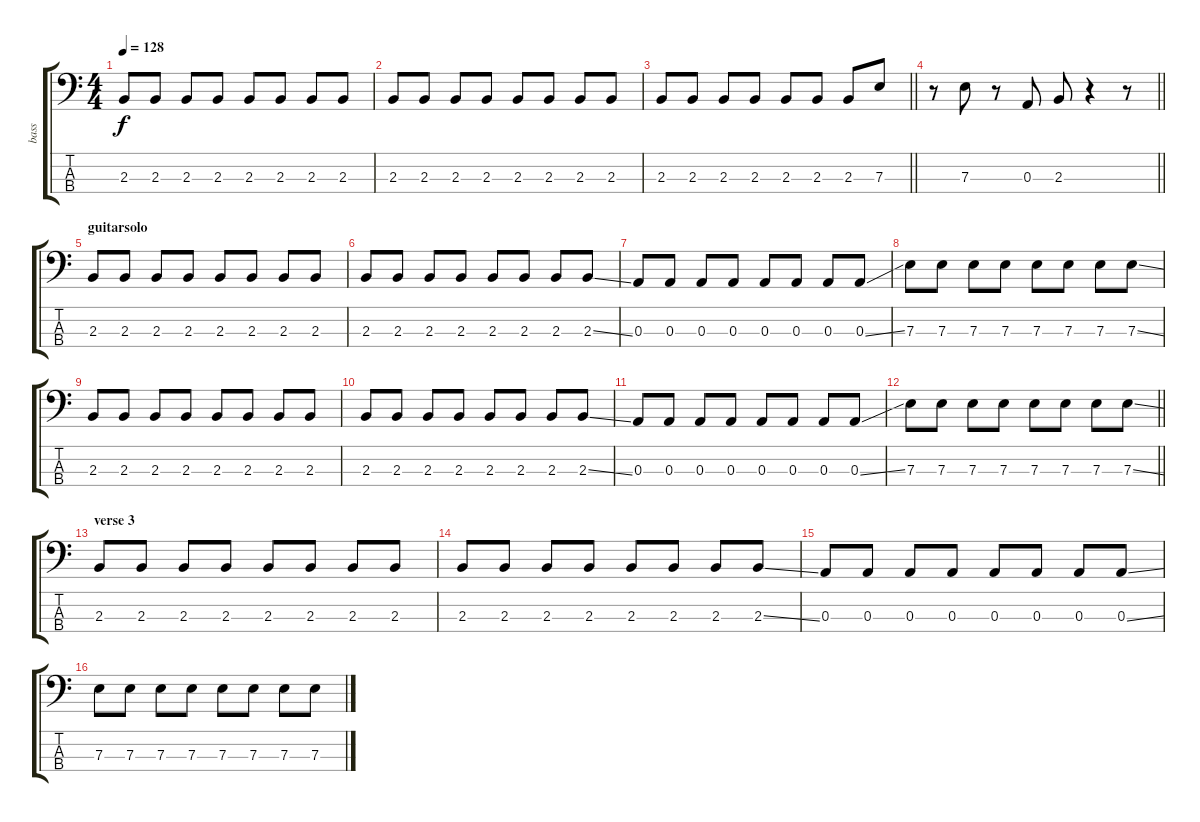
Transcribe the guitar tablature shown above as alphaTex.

\track ("bass" "bass") {instrument electricbassfinger}
\staff {score tabs}
\tuning (G2 D2 A1 E1) {hide}
\ts (4 4)
\tempo 128
\clef f4
\ks c
2.3.8{dy f} 2.3.8 2.3.8 2.3.8 2.3.8 2.3.8 2.3.8 2.3.8 |
2.3.8 2.3.8 2.3.8 2.3.8 2.3.8 2.3.8 2.3.8 2.3.8 |
\barLineRight lightlight
2.3.8 2.3.8 2.3.8 2.3.8 2.3.8 2.3.8 2.3.8 7.3.8 |
\barLineRight lightlight
r.8 7.3.8 r.8 0.3.8 2.3.8 r.4 r.8 |
\section ("" "guitarsolo")
2.3.8 2.3.8 2.3.8 2.3.8 2.3.8 2.3.8 2.3.8 2.3.8 |
2.3.8 2.3.8 2.3.8 2.3.8 2.3.8 2.3.8 2.3.8 2.3{ss}.8 |
0.3.8 0.3.8 0.3.8 0.3.8 0.3.8 0.3.8 0.3.8 0.3{ss}.8 |
7.3.8 7.3.8 7.3.8 7.3.8 7.3.8 7.3.8 7.3.8 7.3{ss}.8 |
2.3.8 2.3.8 2.3.8 2.3.8 2.3.8 2.3.8 2.3.8 2.3.8 |
2.3.8 2.3.8 2.3.8 2.3.8 2.3.8 2.3.8 2.3.8 2.3{ss}.8 |
0.3.8 0.3.8 0.3.8 0.3.8 0.3.8 0.3.8 0.3.8 0.3{ss}.8 |
\barLineRight lightlight
7.3.8 7.3.8 7.3.8 7.3.8 7.3.8 7.3.8 7.3.8 7.3{ss}.8 |
\section ("" "verse 3")
2.3.8 2.3.8 2.3.8 2.3.8 2.3.8 2.3.8 2.3.8 2.3.8 |
2.3.8 2.3.8 2.3.8 2.3.8 2.3.8 2.3.8 2.3.8 2.3{ss}.8 |
0.3.8 0.3.8 0.3.8 0.3.8 0.3.8 0.3.8 0.3.8 0.3{ss}.8 |
7.3.8 7.3.8 7.3.8 7.3.8 7.3.8 7.3.8 7.3.8 7.3{ss}.8
